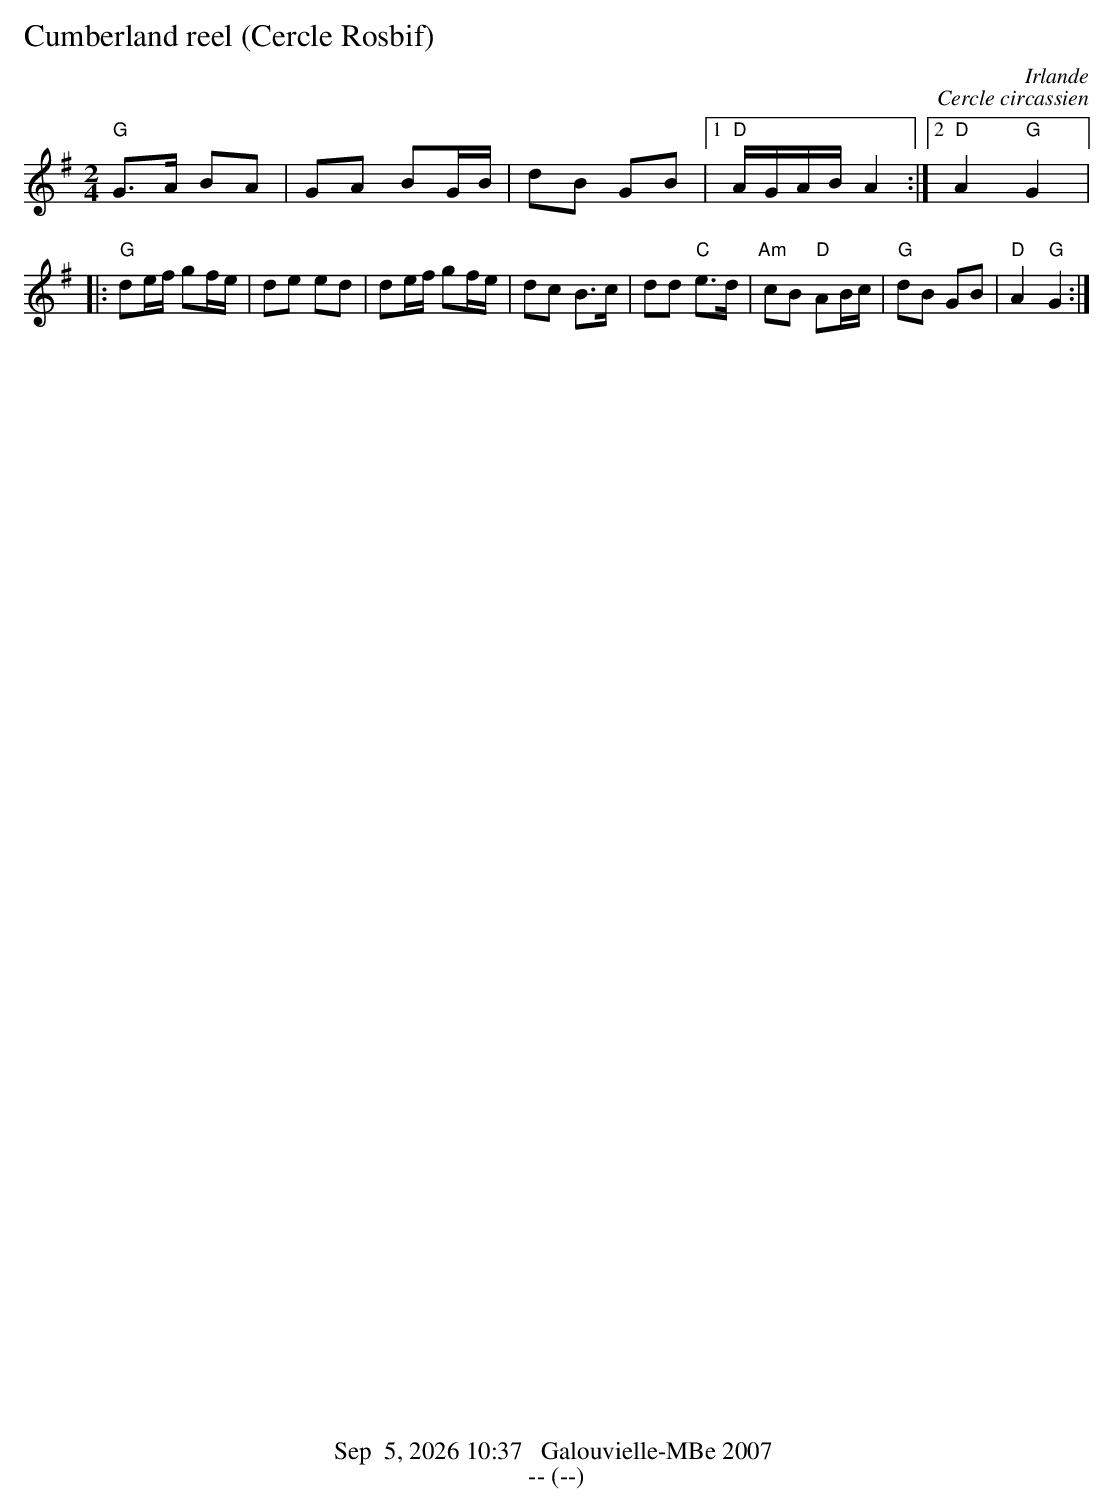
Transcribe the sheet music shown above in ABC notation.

X:1
T:Cumberland reel (Cercle Rosbif)
O:Irlande
M:2/4
L:1/8
K:G
V:1
"G"G>A BA|GA BG/B/|dB GB|[1 "D"A/G/A/B/ A2 :|[2 "D"A2 "G"G2|:
"G"de/f/ gf/e/|de ed|de/f/ gf/e/|dc B>c|dd "C"e>d|"Am"cB "D"AB/c/|"G"dB GB|"D"A2 "G"G2:|
